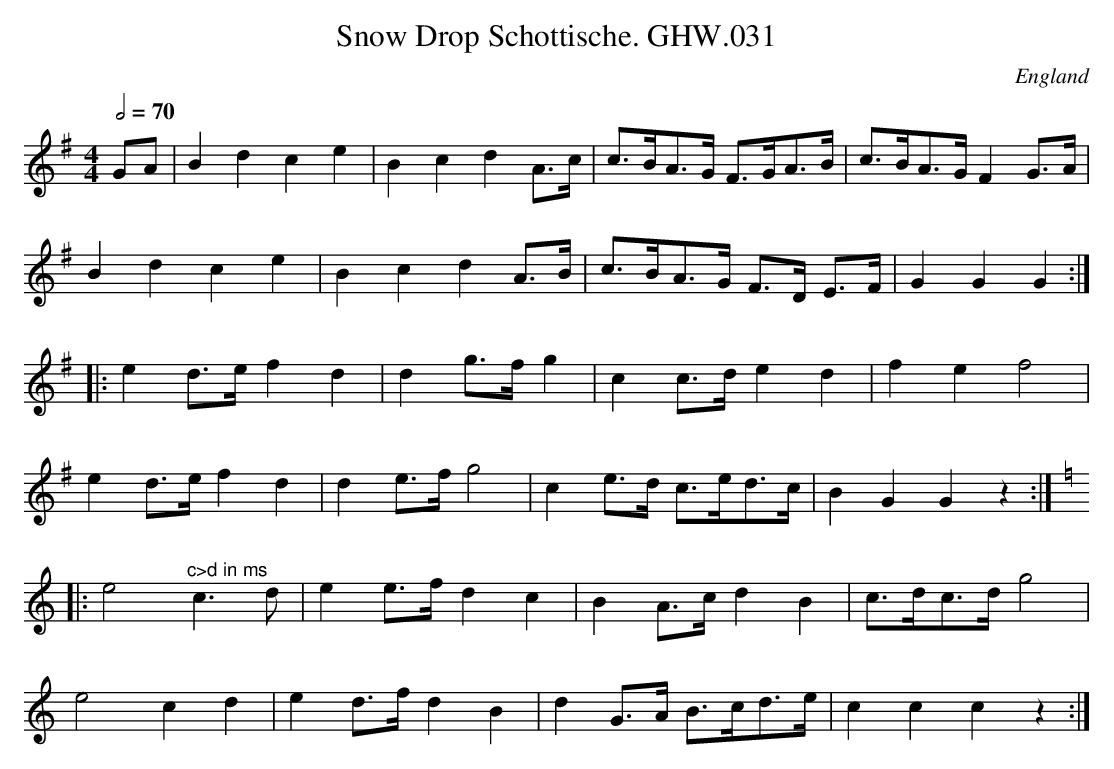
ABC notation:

X:1
T:Snow Drop Schottische. GHW.031
L:1/8
M:4/4
O:England
Q:1/2=70
K:G
GA|B2 d2 c2 e2|B2c2d2 A>c|c>BA>G F>GA>B|c>BA>G F2 G>A|!
B2d2c2e2|B2c2d2 A>B|c>BA>G F>D E>F|G2G2G2:|!
|:e2 d>e f2 d2|d2 g>f g2|c2 c>d e2d2|f2 e2 f4|!
e2 d>e f2 d2|d2 e>f g4|c2 e>d c>ed>c|B2 G2G2 z2:|!
K:C
|:e4  "^c>d in ms"c3d|e2 e>f d2 c2|B2 A>c d2 B2|c>dc>d g4|!
e4 c2d2|e2 d>f d2B2|d2 G>A B>cd>e|c2c2c2 z2:|
